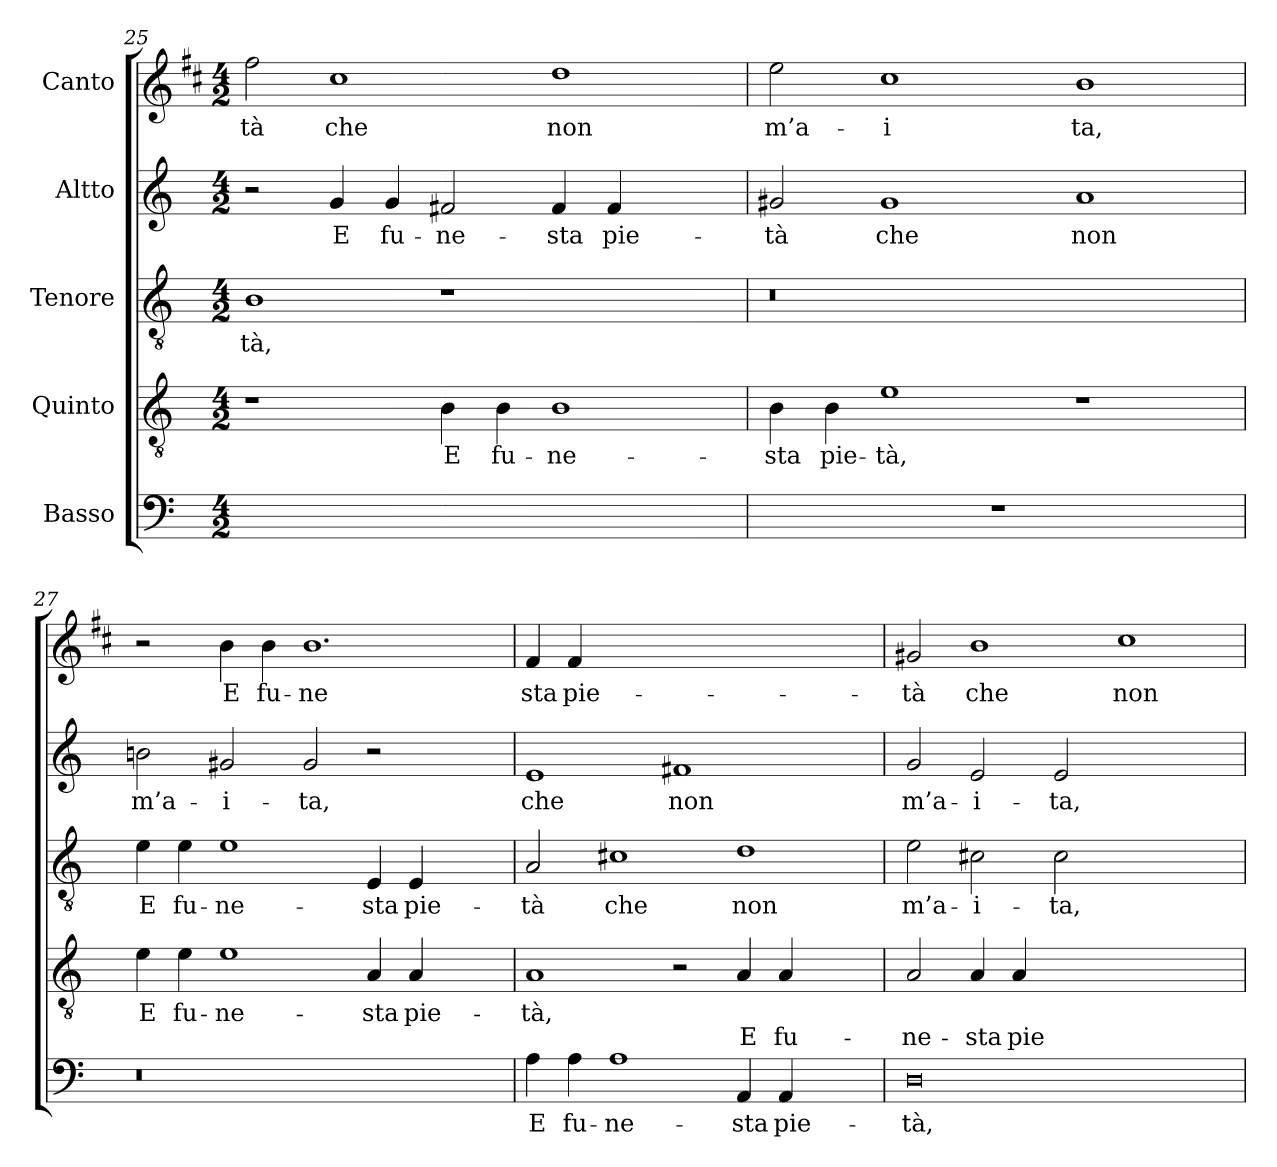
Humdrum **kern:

**kern	**text	**kern	**text	**text	**kern	**text	**kern	**text	**kern	**text
*part5	*part5	*part4	*part4	*part4	*part3	*part3	*part2	*part2	*part1	*part1
*staff5	*staff5	*staff4	*staff4	*staff4	*staff3	*staff3	*staff2	*staff2	*staff1	*staff1
*I"Basso	*	*I"Quinto	*	*	*I"Tenore	*	*I"Altto	*	*I"Canto	*
!!LO:LB:g=z
*clefF4	*	*clefGv2	*	*	*clefGv2	*	*clefG2	*	*clefG2	*
*	*	*	*	*	*	*	*	*	*ITrd1c2	*
*k[]	*	*k[]	*	*	*k[]	*	*k[]	*	*k[]	*
*C:	*	*C:	*	*	*C:	*	*C:	*	*C:	*
*M4/2	*	*M4/2	*	*	*M4/2	*	*M4/2	*	*M4/2	*
=25	=25	=25	=25	=25	=25	=25	=25	=25	=25	=25
!	!LO:LY:b	!	!	!	!	!LO:LY:b	!	!	!	!LO:LY:b
*	*	*	*	*	*	*	*	*	*^	*
[0Eyy	-tà,	1r	.	.	1B	-tà,	2r	.	2ee	1ryy	-tà
!	!	!	!	!	!	!	!	!LO:LY:b	!	!	!LO:LY:b
.	.	.	.	.	.	.	4g	E	1b	.	che
!	!	!	!	!	!	!	!	!LO:LY:b	!	!	!
.	.	.	.	.	.	.	4g	fu-	.	.	.
!	!	!	!LO:LY:b	!	!	!	!	!LO:LY:b	!	!	!
.	.	4B	E	.	1r	.	2f#X	-ne-	.	2ryy	.
!	!	!	!LO:LY:b	!	!	!	!	!	!	!	!
.	.	4B	fu-	.	.	.	.	.	.	.	.
!	!	!	!LO:LY:b	!	!	!	!	!LO:LY:b	!	!	!LO:LY:b
.	.	1B	-ne-	.	.	.	4f#	-sta	1cc	2ryy	non
!	!	!	!	!	!	!	!	!LO:LY:b	!	!	!
.	.	.	.	.	.	.	4f#	pie-	.	.	.
2ryy	.	.	.	.	2ryy	.	2ryy	.	.	2ryy	.
=25	=25	=25	=25	=25	=25	=25	=25	=25	=25	=25	=25
!	!	!	!LO:LY:b	!	!	!	!	!LO:LY:b	!	!	!LO:LY:b
2.Eyy_	.	4B	-sta	.	0r	.	2g#X	-tà	2dd	1ryy	m’a-
!	!	!	!LO:LY:b	!	!	!	!	!	!	!	!
.	.	4B	pie-	.	.	.	.	.	.	.	.
!	!	!	!LO:LY:b	!	!	!	!	!LO:LY:b	!	!	!LO:LY:b
.	.	1e	-tà,	.	.	.	1g#	che	1b	.	-i
4Eyy]	.	.	.	.	.	.	.	.	.	.	.
1r	.	.	.	.	.	.	.	.	.	1.ryy	.
!	!	!	!	!	!	!	!	!LO:LY:b	!	!	!LO:LY:b
.	.	1r	.	.	.	.	1a	non	1a	.	ta,
2ryy	.	.	.	.	2ryy	.	.	.	.	.	.
=27	=27	=27	=27	=27	=27	=27	=27	=27	=27	=27	=27
!	!	!	!LO:LY:b	!	!	!LO:LY:b	!	!LO:LY:b	!	!	!
0r	.	4e	E	.	4e	E	2bn	m’a-	2r	1ryy	.
!	!	!	!LO:LY:b	!	!	!LO:LY:b	!	!	!	!	!
.	.	4e	fu-	.	4e	fu-	.	.	.	.	.
!	!	!	!LO:LY:b	!	!	!LO:LY:b	!	!LO:LY:b	!	!	!LO:LY:b
.	.	1e	-ne-	.	1e	-ne-	2g#X	-i-	4a	.	E
!	!	!	!	!	!	!	!	!	!	!	!LO:LY:b
.	.	.	.	.	.	.	.	.	4a	.	fu-
!	!	!	!	!	!	!	!	!LO:LY:b	!	!	!LO:LY:b
.	.	.	.	.	.	.	2g#	-ta,	1.a	1.ryy	-ne
!	!	!	!LO:LY:b	!	!	!LO:LY:b	!	!	!	!	!
.	.	4A	-sta	.	4E	-sta	2r	.	.	.	.
!	!	!	!LO:LY:b	!	!	!LO:LY:b	!	!	!	!	!
.	.	4A	pie-	.	4E	pie-	.	.	.	.	.
2ryy	.	2ryy	.	.	2ryy	.	2ryy	.	.	.	.
=28	=28	=28	=28	=28	=28	=28	=28	=28	=28	=28	=28
!	!LO:LY:b	!	!LO:LY:b	!	!	!LO:LY:b	!	!LO:LY:b	!	!	!LO:LY:b
4A	E	1A	-tà,	.	2A	-tà	1e	che	4e	0ryy	sta
!	!LO:LY:b	!	!	!	!	!	!	!	!	!	!LO:LY:b
4A	fu-	.	.	.	.	.	.	.	4e	.	pie-
!	!LO:LY:b	!	!	!	!	!LO:LY:b	!	!	!	!	!
1A	-ne-	.	.	.	1c#X	che	.	.	0ryy	.	.
!	!	!	!	!	!	!	!	!LO:LY:b	!	!	!
.	.	2r	.	.	.	.	1f#X	non	.	.	.
!	!LO:LY:b	!	!	!LO:LY:b	!	!LO:LY:b	!	!	!	!	!
4AA	-sta	4A	.	E	1d	non	.	.	.	.	.
!	!LO:LY:b	!	!	!LO:LY:b	!	!	!	!	!	!	!
4AA	pie-	4A	.	fu-	.	.	.	.	.	.	.
2ryy	.	2ryy	.	.	.	.	2ryy	.	.	2ryy	.
!!LO:LB:g=z	!!
=29	=29	=29	=29	=29	=29	=29	=29	=29	=29	=29	=29
!	!LO:LY:b	!	!	!LO:LY:b	!	!LO:LY:b	!	!LO:LY:b	!	!	!LO:LY:b
0D	-tà,	2A	.	-ne-	2e	m’a-	2g	m’a-	2f#X	0ryy	-tà
!	!	!	!	!LO:LY:b	!	!LO:LY:b	!	!LO:LY:b	!	!	!LO:LY:b
.	.	4A	.	-sta	2c#X	-i-	2e	-i-	1a	.	che
!	!	!	!	!LO:LY:b	!	!	!	!	!	!	!
.	.	4A	.	pie-	.	.	.	.	.	.	.
!	!	!	!	!	!	!LO:LY:b	!	!LO:LY:b	!	!	!
.	.	1.ryy	.	.	2c#	-ta,	2e	-ta,	.	.	.
!	!	!	!	!	!	!	!	!	!	!	!LO:LY:b
.	.	.	.	.	1ryy	.	1ryy	.	1b	.	non
2ryy	.	.	.	.	.	.	.	.	.	2ryy	.
*	*	*	*	*	*	*	*	*	*v	*v	*
=	=	=	=	=	=	=	=	=	=	=
*-	*-	*-	*-	*-	*-	*-	*-	*-	*-	*-
